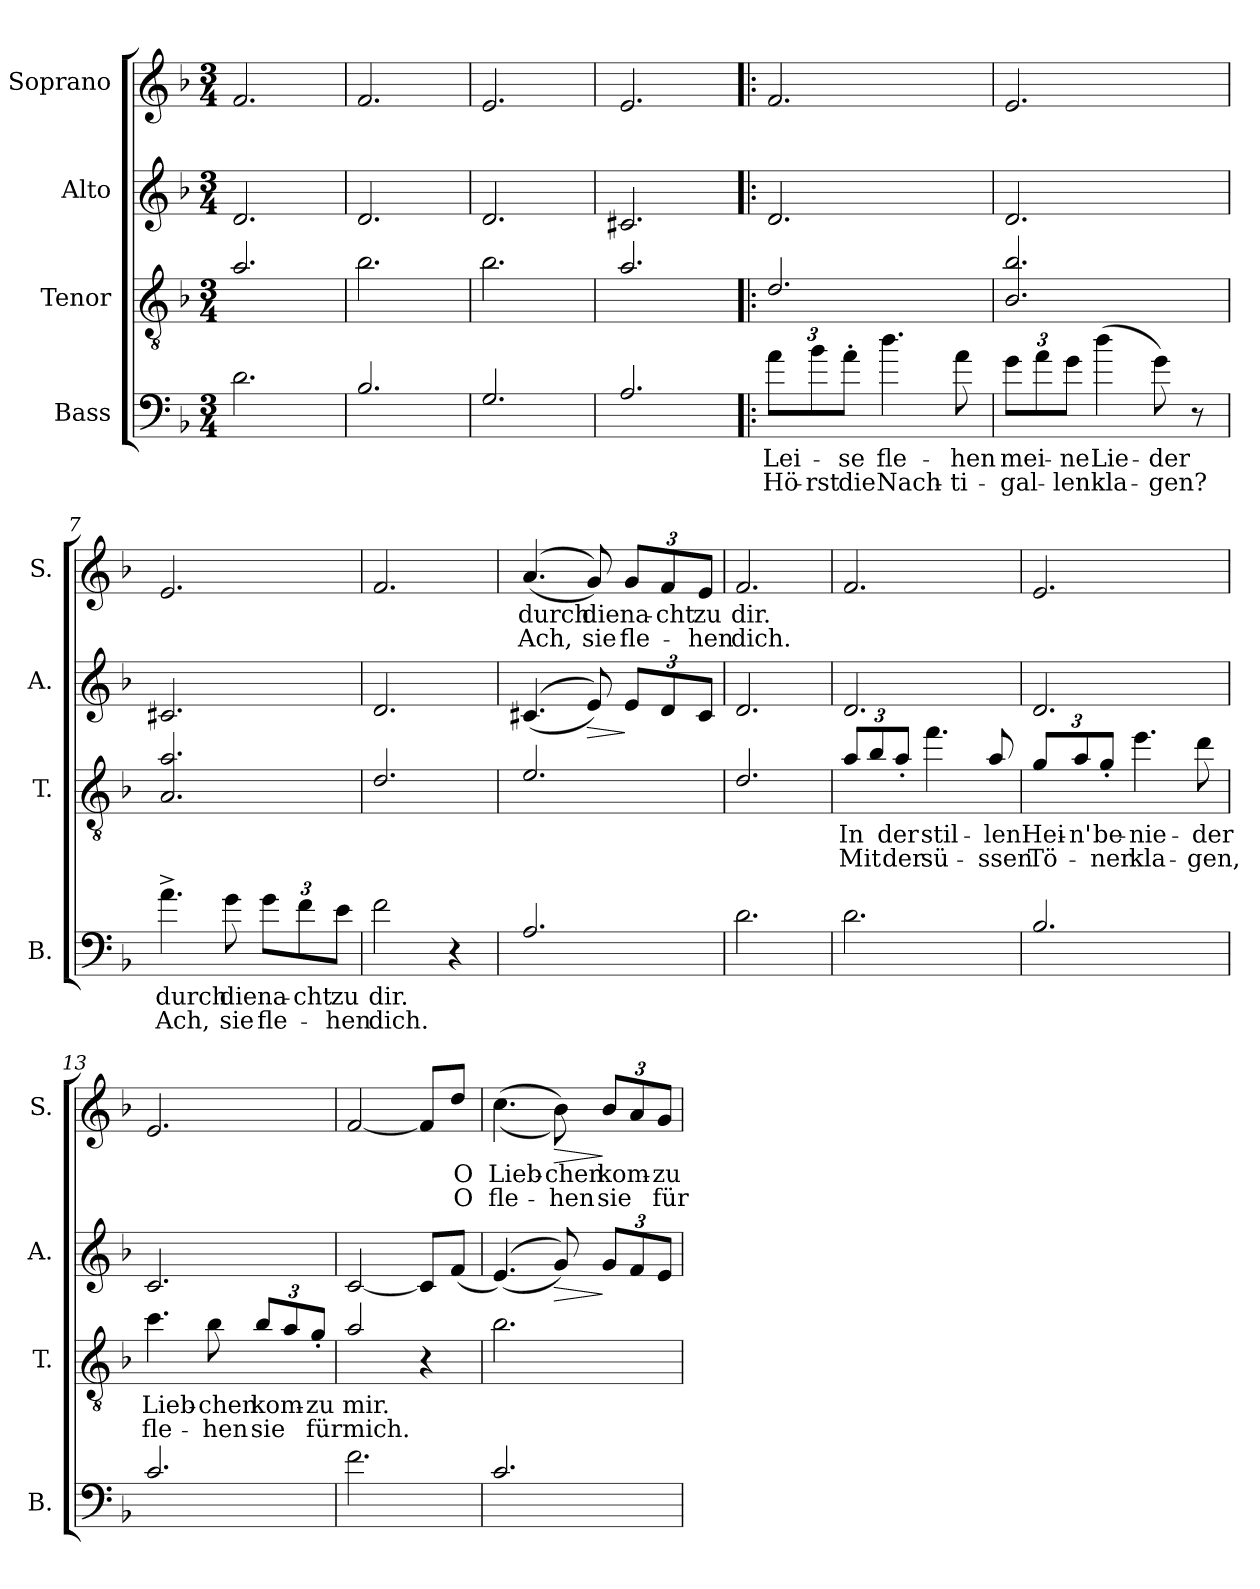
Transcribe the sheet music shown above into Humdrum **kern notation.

**kern	**text	**text	**kern	**text	**text	**kern	**dynam	**kern	**text	**text	**dynam
*part4	*part4	*part4	*part3	*part3	*part3	*part2	*part2	*part1	*part1	*part1	*part1
*staff4	*staff4	*staff4	*staff3	*staff3	*staff3	*staff2	*staff2	*staff1	*staff1	*staff1	*staff1
*I"Bass	*	*	*I"Tenor	*	*	*I"Alto	*	*I"Soprano	*	*	*
*I'B.	*	*	*I'T.	*	*	*I'A.	*	*I'S.	*	*	*
*clefF4	*	*	*clefGv2	*	*	*clefG2	*	*clefG2	*	*	*
*ITrd12c21	*	*	*ITrd8c14	*	*	*	*	*	*	*	*
*k[b-]	*	*	*k[b-]	*	*	*k[b-]	*	*k[b-]	*	*	*
*M3/4	*	*	*M3/4	*	*	*M3/4	*	*M3/4	*	*	*
*MM60	*	*	*MM60	*	*	*MM60	*	*MM60	*	*	*
=1	=1	=1	=1	=1	=1	=1	=1	=1	=1	=1	=1
2.D\	.	.	2.A/	.	.	2.d/	.	2.f/	.	.	.
=2	=2	=2	=2	=2	=2	=2	=2	=2	=2	=2	=2
2.BB-/	.	.	2.B-\	.	.	2.d/	.	2.f/	.	.	.
=3	=3	=3	=3	=3	=3	=3	=3	=3	=3	=3	=3
2.GG/	.	.	2.B-\	.	.	2.d/	.	2.e/	.	.	.
=4	=4	=4	=4	=4	=4	=4	=4	=4	=4	=4	=4
2.AA/	.	.	2.A/	.	.	2.c#X/	.	2.e/	.	.	.
=5!|:	=5!|:	=5!|:	=5!|:	=5!|:	=5!|:	=5!|:	=5!|:	=5!|:	=5!|:	=5!|:	=5!|:
*Xbrackettup	*	*	*	*	*	*	*	*	*	*	*
!	!LO:LY:b	!LO:LY:b	!	!	!	!	!	!	!	!	!
12A\L	Lei-	Hö-	2.D/	.	.	2.d/	.	2.f/	.	.	.
!	!	!LO:LY:b	!	!	!	!	!	!	!	!	!
12B-\	.	-rst	.	.	.	.	.	.	.	.	.
!	!LO:LY:b	!LO:LY:b	!	!	!	!	!	!	!	!	!
12A'\J	-se	die	.	.	.	.	.	.	.	.	.
!	!LO:LY:b	!LO:LY:b	!	!	!	!	!	!	!	!	!
4.d\	fle-	Nach-	.	.	.	.	.	.	.	.	.
!	!LO:LY:b	!LO:LY:b	!	!	!	!	!	!	!	!	!
8A\	-hen	-ti-	.	.	.	.	.	.	.	.	.
=6	=6	=6	=6	=6	=6	=6	=6	=6	=6	=6	=6
!	!LO:LY:b	!LO:LY:b	!	!	!	!	!	!	!	!	!
12G\L	mei-	-gal-	2.BB-/ 2.B-/	.	.	2.d/	.	2.e/	.	.	.
12A\	.	.	.	.	.	.	.	.	.	.	.
!	!LO:LY:b	!LO:LY:b	!	!	!	!	!	!	!	!	!
12G\J	-ne	-len	.	.	.	.	.	.	.	.	.
!	!LO:LY:b	!LO:LY:b	!	!	!	!	!	!	!	!	!
(>4d\	Lie-	kla-	.	.	.	.	.	.	.	.	.
!	!LO:LY:b	!LO:LY:b	!	!	!	!	!	!	!	!	!
8G\)	-der	-gen?	.	.	.	.	.	.	.	.	.
8r	.	.	.	.	.	.	.	.	.	.	.
=7	=7	=7	=7	=7	=7	=7	=7	=7	=7	=7	=7
!	!LO:LY:b	!LO:LY:b	!	!	!	!	!	!	!	!	!
4.A^\	durch	Ach,	2.AA/ 2.A/	.	.	2.c#X/	.	2.e/	.	.	.
!	!LO:LY:b	!LO:LY:b	!	!	!	!	!	!	!	!	!
8G\	die	sie	.	.	.	.	.	.	.	.	.
!	!LO:LY:b	!LO:LY:b	!	!	!	!	!	!	!	!	!
12G\L	na-	fle-	.	.	.	.	.	.	.	.	.
!	!LO:LY:b	!	!	!	!	!	!	!	!	!	!
12F\	-cht	.	.	.	.	.	.	.	.	.	.
!	!LO:LY:b	!LO:LY:b	!	!	!	!	!	!	!	!	!
12E\J	zu	-hen	.	.	.	.	.	.	.	.	.
=8	=8	=8	=8	=8	=8	=8	=8	=8	=8	=8	=8
!	!LO:LY:b	!LO:LY:b	!	!	!	!	!	!	!	!	!
2F\	dir.	dich.	2.D/	.	.	2.d/	.	2.f/	.	.	.
4r	.	.	.	.	.	.	.	.	.	.	.
=9	=9	=9	=9	=9	=9	=9	=9	=9	=9	=9	=9
!	!	!	!	!	!	!	!	!	!LO:LY:b	!LO:LY:b	!
2.AA/	.	.	2.E/	.	.	(<(<4.c#X/	.	(<(<4.a/	durch	Ach,	.
!	!	!	!	!	!	!	!LO:HP:b	!	!LO:LY:b	!LO:LY:b	!
.	.	.	.	.	.	8e/))	>	8g/))	die	sie	.
*	*	*	*	*	*	*Xbrackettup	*	*Xbrackettup	*	*	*
!	!	!	!	!	!	!	!	!	!LO:LY:b	!LO:LY:b	!
.	.	.	.	.	.	12e/L	]	12g/L	na-	fle-	.
!	!	!	!	!	!	!	!	!	!LO:LY:b	!	!
.	.	.	.	.	.	12d/	.	12f/	-cht	.	.
!	!	!	!	!	!	!	!	!	!LO:LY:b	!LO:LY:b	!
.	.	.	.	.	.	12c#/J	.	12e/J	zu	-hen	.
=10	=10	=10	=10	=10	=10	=10	=10	=10	=10	=10	=10
!	!	!	!	!	!	!	!	!	!LO:LY:b	!LO:LY:b	!
2.D\	.	.	2.D/	.	.	2.d/	.	2.f/	dir.	dich.	.
=11	=11	=11	=11	=11	=11	=11	=11	=11	=11	=11	=11
*	*	*	*Xbrackettup	*	*	*	*	*	*	*	*
!	!	!	!	!LO:LY:b	!LO:LY:b	!	!	!	!	!	!
2.D\	.	.	12A/L	In	Mit	2.d/	.	2.f/	.	.	.
.	.	.	12B-/	.	.	.	.	.	.	.	.
!	!	!	!	!LO:LY:b	!LO:LY:b	!	!	!	!	!	!
.	.	.	12A'/J	der	der	.	.	.	.	.	.
!	!	!	!	!LO:LY:b	!LO:LY:b	!	!	!	!	!	!
.	.	.	4.f\	stil-	sü-	.	.	.	.	.	.
!	!	!	!	!LO:LY:b	!LO:LY:b	!	!	!	!	!	!
.	.	.	8A/	-len	-ssen	.	.	.	.	.	.
!!LO:LB:g=z
=12	=12	=12	=12	=12	=12	=12	=12	=12	=12	=12	=12
!	!	!	!	!LO:LY:b	!LO:LY:b	!	!	!	!	!	!
2.BB-/	.	.	12G/L	Hei-	Tö-	2.d/	.	2.e/	.	.	.
!	!	!	!	!LO:LY:b	!	!	!	!	!	!	!
.	.	.	12A/	n'	.	.	.	.	.	.	.
!	!	!	!	!LO:LY:b	!LO:LY:b	!	!	!	!	!	!
.	.	.	12G'/J	-be-	-ner	.	.	.	.	.	.
!	!	!	!	!LO:LY:b	!LO:LY:b	!	!	!	!	!	!
.	.	.	4.e\	-nie-	kla-	.	.	.	.	.	.
!	!	!	!	!LO:LY:b	!LO:LY:b	!	!	!	!	!	!
.	.	.	8d\	-der	-gen,	.	.	.	.	.	.
=13	=13	=13	=13	=13	=13	=13	=13	=13	=13	=13	=13
!	!	!	!	!LO:LY:b	!LO:LY:b	!	!	!	!	!	!
2.C/	.	.	4.c\	Lieb-	fle-	2.c/	.	2.e/	.	.	.
!	!	!	!	!LO:LY:b	!LO:LY:b	!	!	!	!	!	!
.	.	.	8B-\	-chen	-hen	.	.	.	.	.	.
!	!	!	!	!LO:LY:b	!LO:LY:b	!	!	!	!	!	!
.	.	.	12B-/L	kom-	sie	.	.	.	.	.	.
.	.	.	12A/	.	.	.	.	.	.	.	.
!	!	!	!	!LO:LY:b	!LO:LY:b	!	!	!	!	!	!
.	.	.	12G'/J	-zu	für	.	.	.	.	.	.
=14	=14	=14	=14	=14	=14	=14	=14	=14	=14	=14	=14
!	!	!	!	!LO:LY:b	!LO:LY:b	!	!	!	!	!	!
2.F\	.	.	2A/	mir.	mich.	[2c/	.	[2f/	.	.	.
.	.	.	4r	.	.	8c/L]	.	8f/L]	.	.	.
!	!	!	!	!	!	!	!	!	!LO:LY:b	!LO:LY:b	!
.	.	.	.	.	.	(<8f/J	.	8dd/J	O	O	.
=15	=15	=15	=15	=15	=15	=15	=15	=15	=15	=15	=15
!	!	!	!	!	!	!	!	!	!LO:LY:b	!LO:LY:b	!
2.C/	.	.	2.B-\	.	.	(<(<4.e/)	.	(>(>4.cc\	Lieb-	fle-	.
!	!	!	!	!	!	!	!LO:HP:b	!	!LO:LY:b	!LO:LY:b	!LO:HP:b
.	.	.	.	.	.	8g/))	>	8b-\))	-chen	-hen	>
!	!	!	!	!	!	!	!	!	!LO:LY:b	!LO:LY:b	!
.	.	.	.	.	.	12g/L	]	12b-/L	kom-	sie	]
.	.	.	.	.	.	12f/	.	12a/	.	.	.
!	!	!	!	!	!	!	!	!	!LO:LY:b	!LO:LY:b	!
.	.	.	.	.	.	12e/J	.	12g/J	-zu	für	.
=	=	=	=	=	=	=	=	=	=	=	=
*-	*-	*-	*-	*-	*-	*-	*-	*-	*-	*-	*-
